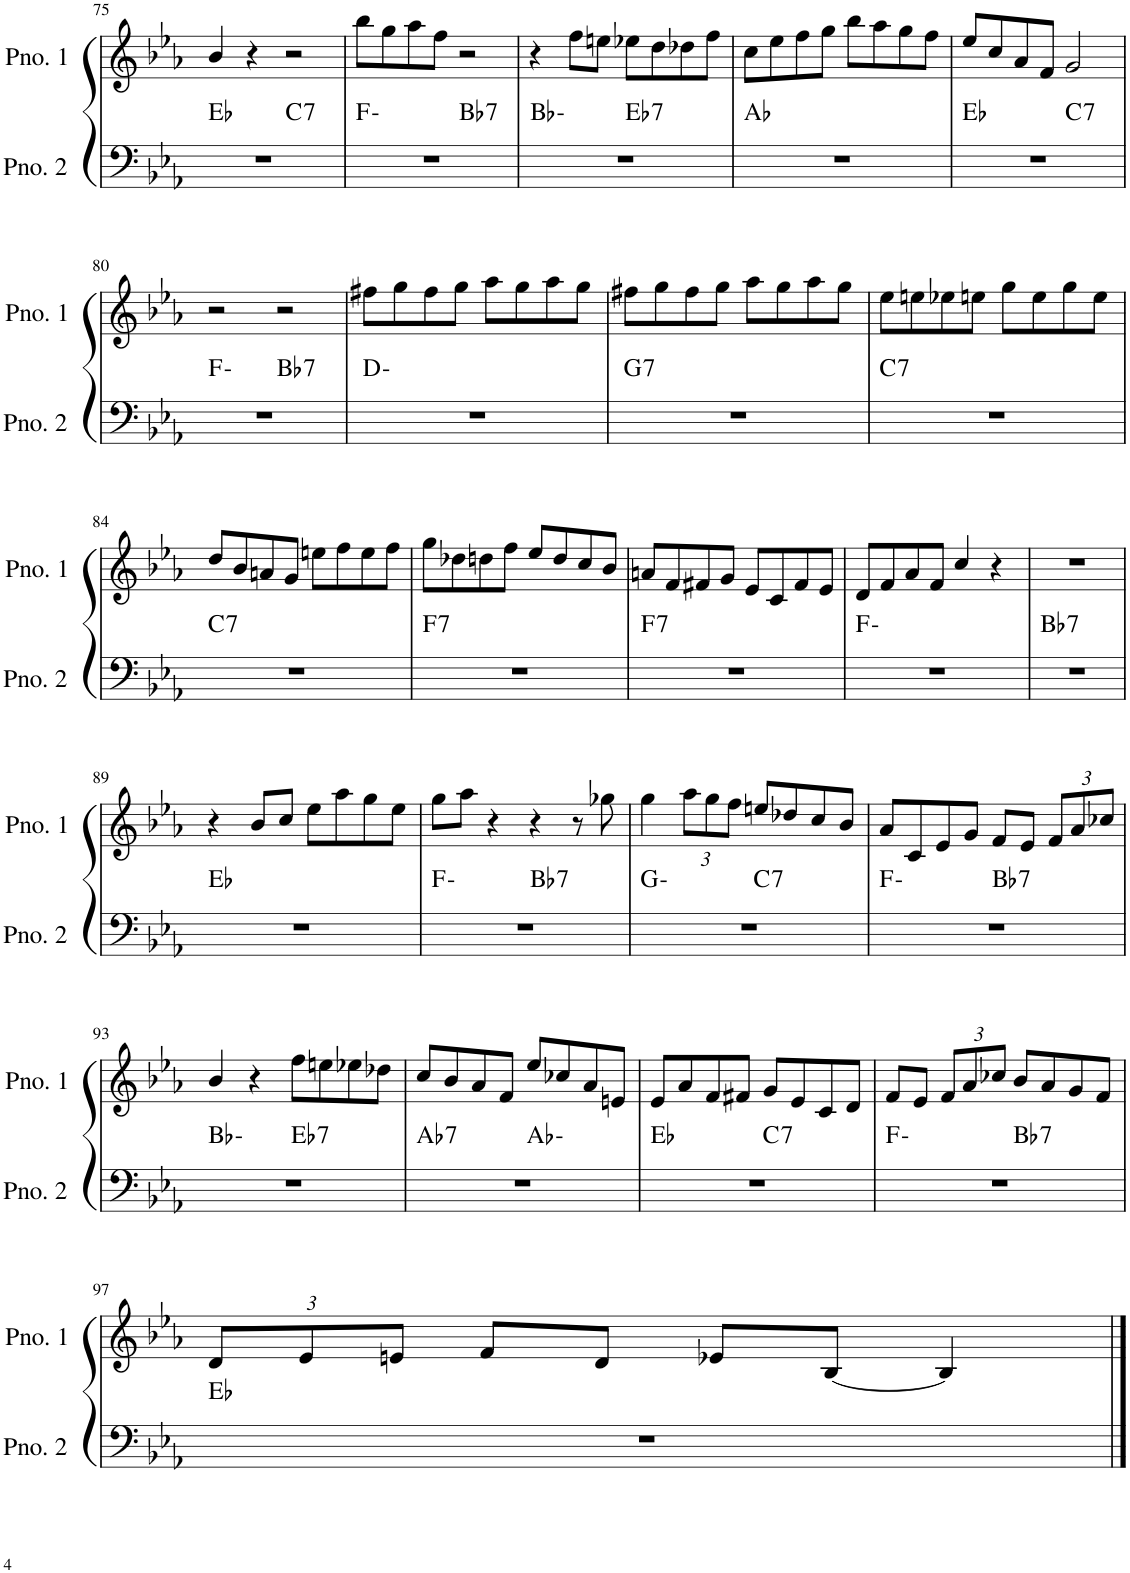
**kern	**harte	**kern
*part2	*part2	*part1
*staff2	*	*staff1
*I"ピアノ 2	*	*I"ピアノ 1
!!LO:PB:g=z
*clefF4	*	*clefG2
*k[b-e-a-]	*	*k[b-e-a-]
*M4/4	*	*M4/4
=75	=75	=75
*^	*	*
1r	2ryy	Eb:maj	4b-/
.	.	.	4r
!	!	!LO:H:kt=7	!
.	2ryy	C:7	2r
=76	=76	=76	=76
1r	2ryy	F:min	8bb-\L
.	.	.	8gg\
.	.	.	8aa-\
.	.	.	8ff\J
!	!	!LO:H:kt=7	!
.	2ryy	Bb:7	2r
=77	=77	=77	=77
1r	2ryy	Bb:min	4r
.	.	.	8ff\L
.	.	.	8een\J
!	!	!LO:H:kt=7	!
.	2ryy	Eb:7	8ee-X\L
.	.	.	8dd\
.	.	.	8dd-X\
.	.	.	8ff\J
*v	*v	*	*
=78	=78	=78
1r	Ab:maj	8cc\L
.	.	8ee-\
.	.	8ff\
.	.	8gg\J
.	.	8bb-\L
.	.	8aa-\
.	.	8gg\
.	.	8ff\J
=79	=79	=79
*^	*	*
1r	2ryy	Eb:maj	8ee-/L
.	.	.	8cc/
.	.	.	8a-/
.	.	.	8f/J
!	!	!LO:H:kt=7	!
.	2ryy	C:7	2g/
!!LO:LB:g=z
=80	=80	=80	=80
1r	2ryy	F:min	2r
!	!	!LO:H:kt=7	!
.	2ryy	Bb:7	2r
*v	*v	*	*
=81	=81	=81
1r	D:min	8ff#X\L
.	.	8gg\
.	.	8ff#\
.	.	8gg\J
.	.	8aa-\L
.	.	8gg\
.	.	8aa-\
.	.	8gg\J
=82	=82	=82
!	!LO:H:kt=7	!
1r	G:7	8ff#X\L
.	.	8gg\
.	.	8ff#\
.	.	8gg\J
.	.	8aa-\L
.	.	8gg\
.	.	8aa-\
.	.	8gg\J
=83	=83	=83
!	!LO:H:kt=7	!
1r	C:7	8ee-\L
.	.	8een\
.	.	8ee-X\
.	.	8een\J
.	.	8gg\L
.	.	8ee\
.	.	8gg\
.	.	8ee\J
!!LO:LB:g=z
=84	=84	=84
!	!LO:H:kt=7	!
1r	C:7	8dd/L
.	.	8b-/
.	.	8an/
.	.	8g/J
.	.	8een\L
.	.	8ff\
.	.	8ee\
.	.	8ff\J
=85	=85	=85
!	!LO:H:kt=7	!
1r	F:7	8gg\L
.	.	8dd-X\
.	.	8ddn\
.	.	8ff\J
.	.	8ee-/L
.	.	8dd/
.	.	8cc/
.	.	8b-/J
=86	=86	=86
!	!LO:H:kt=7	!
1r	F:7	8an/L
.	.	8f/
.	.	8f#X/
.	.	8g/J
.	.	8e-/L
.	.	8c/
.	.	8f#/
.	.	8e-/J
=87	=87	=87
1r	F:min	8d/L
.	.	8f/
.	.	8a-/
.	.	8f/J
.	.	4cc/
.	.	4r
=88	=88	=88
!	!LO:H:kt=7	!
1r	Bb:7	1r
!!LO:LB:g=z
=89	=89	=89
1r	Eb:maj	4r
.	.	8b-/L
.	.	8cc/J
.	.	8ee-\L
.	.	8aa-\
.	.	8gg\
.	.	8ee-\J
=90	=90	=90
*^	*	*
1r	2ryy	F:min	8gg\L
.	.	.	8aa-\J
.	.	.	4r
!	!	!LO:H:kt=7	!
.	2ryy	Bb:7	4r
.	.	.	8r
.	.	.	8gg-X\
=91	=91	=91	=91
1r	2ryy	G:min	4gg\
*	*	*	*Xbrackettup
.	.	.	12aa-\L
.	.	.	12gg\
.	.	.	12ff\J
!	!	!LO:H:kt=7	!
.	2ryy	C:7	8een/L
.	.	.	8dd-X/
.	.	.	8cc/
.	.	.	8b-/J
=92	=92	=92	=92
1r	2ryy	F:min	8a-/L
.	.	.	8c/
.	.	.	8e-/
.	.	.	8g/J
!	!	!LO:H:kt=7	!
.	2ryy	Bb:7	8f/L
.	.	.	8e-/J
.	.	.	12f/L
.	.	.	12a-/
.	.	.	12cc-X/J
!!LO:LB:g=z
=93	=93	=93	=93
1r	2ryy	Bb:min	4b-/
.	.	.	4r
!	!	!LO:H:kt=7	!
.	2ryy	Eb:7	8ff\L
.	.	.	8een\
.	.	.	8ee-X\
.	.	.	8dd-X\J
=94	=94	=94	=94
!	!	!LO:H:kt=7	!
1r	2ryy	Ab:7	8cc/L
.	.	.	8b-/
.	.	.	8a-/
.	.	.	8f/J
.	2ryy	Ab:min	8ee-/L
.	.	.	8cc-X/
.	.	.	8a-/
.	.	.	8en/J
=95	=95	=95	=95
1r	2ryy	Eb:maj	8e-/L
.	.	.	8a-/
.	.	.	8f/
.	.	.	8f#X/J
!	!	!LO:H:kt=7	!
.	2ryy	C:7	8g/L
.	.	.	8e-/
.	.	.	8c/
.	.	.	8d/J
=96	=96	=96	=96
1r	2ryy	F:min	8f/L
.	.	.	8e-/J
.	.	.	12f/L
.	.	.	12a-/
.	.	.	12cc-X/J
!	!	!LO:H:kt=7	!
.	2ryy	Bb:7	8b-/L
.	.	.	8a-/
.	.	.	8g/
.	.	.	8f/J
*v	*v	*	*
!!LO:LB:g=z
=97	=97	=97
1r	Eb:maj	12d/L
.	.	12e-/
.	.	12en/J
.	.	8f/L
.	.	8d/J
.	.	8e-X/L
.	.	[8B-/J
.	.	4B-/]
==	==	==
*-	*-	*-
